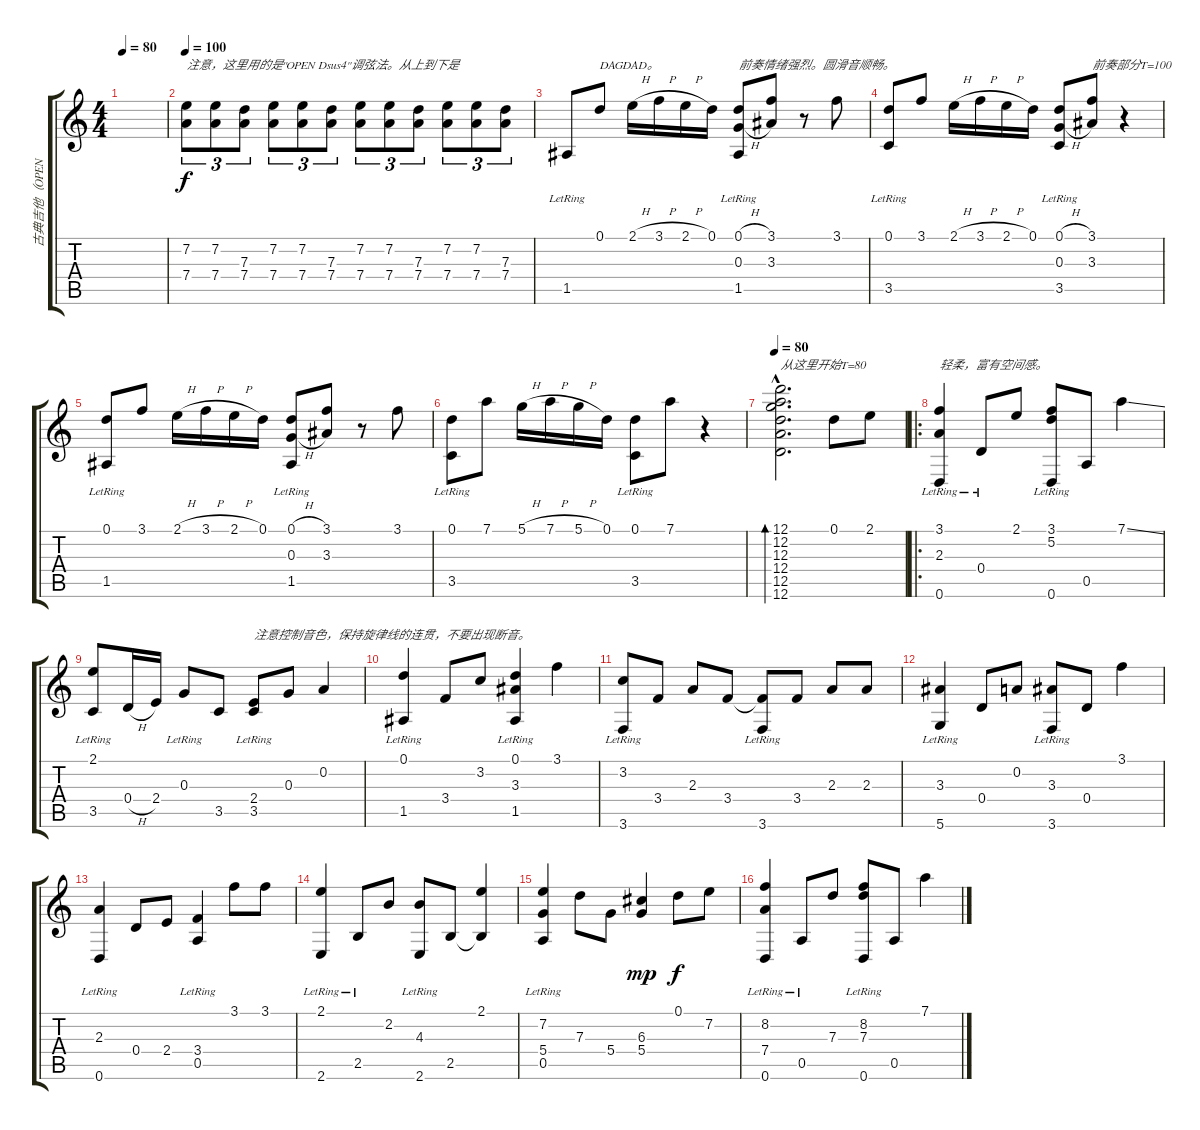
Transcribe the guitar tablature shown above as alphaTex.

\track ("古典吉他（OPEN  Dsus4t调弦法DADGAD）" "古典吉他（OPEN ") {instrument acousticguitarnylon}
\staff {score tabs}
\tuning (D4 A3 G3 D3 A2 D2) {hide}
\ts (4 4)
\tempo 80
\clef g2
\ks c
|
\tempo 100
(7.2 7.4).8{tu (3 2) txt "注意，这里用的是\"OPEN Dsus4\"调弦法。从上到下是"} (7.2 7.4).8{tu (3 2)} (7.3 7.4).8{tu (3 2)} (7.2 7.4).8{tu (3 2)} (7.2 7.4).8{tu (3 2)} (7.3 7.4).8{tu (3 2)} (7.2 7.4).8{tu (3 2)} (7.2 7.4).8{tu (3 2)} (7.3 7.4).8{tu (3 2)} (7.2 7.4).8{tu (3 2)} (7.2 7.4).8{tu (3 2)} (7.3 7.4).8{tu (3 2)} |
1.5{lr}.8 0.1.8{txt "DAGDAD。"} 2.1{h}.16 3.1{h}.16 2.1{h}.16 0.1.16 (0.1{h} 0.3{h} 1.5{lr}).8{txt "前奏情绪强烈。圆滑音顺畅。"} (3.1 3.3).8 r.8 3.1.8 |
(0.1 3.5{lr}).8 3.1.8 2.1{h}.16 3.1{h}.16 2.1{h}.16 0.1.16 (0.1{h} 0.3{h} 3.5{lr}).8 (3.1 3.3).8{txt "前奏部分T=100"} r.4 |
(0.1 1.5{lr}).8 3.1.8 2.1{h}.16 3.1{h}.16 2.1{h}.16 0.1.16 (0.1{h} 0.3{h} 1.5{lr}).8 (3.1 3.3).8 r.8 3.1.8 |
(0.1 3.5{lr}).8 7.1.8 5.1{h}.16 7.1{h}.16 5.1{h}.16 0.1.16 (0.1 3.5{lr}).8 7.1.8 r.4 |
\tempo 80
(12.1{hac} 12.2{hac} 12.3{hac} 12.4{hac} 12.5{hac} 12.6{hac}).2{d bd 240 txt "从这里开始T=80" dy f} 0.1.8 2.1.8 |
\ro
(3.1{lr} 2.3 0.6).4{txt "轻柔，富有空间感。"} 0.4{lr}.8 2.1.8 (3.1{lr} 5.2{lr} 0.6).8 0.5.8 7.1{ss}.4 |
(2.1{lr} 3.5{lr}).8 0.4{h}.16 2.4.16 0.3{lr}.8 3.5.8 (2.4 3.5{lr}).8{txt "注意控制音色，保持旋律线的连贯，不要出现断音。"} 0.3.8 0.2.4 |
(0.1{lr} 1.5{lr}).4 3.4.8 3.2.8 (0.1 3.3 1.5{lr}).4 3.1.4 |
(3.2{lr} 3.6{lr}).8 3.4.8 2.3.8 3.4.8 (3.4{t} 3.6{lr}).8 3.4.8 2.3.8 2.3.8 |
(3.3{lr} 5.6{lr}).4 0.4.8 0.2.8 (3.3{lr} 3.6{lr}).8 0.4.8 3.1.4 |
(2.3{lr} 0.6{lr}).4 0.4.8 2.4.8 (3.4 0.5{lr}).4 3.1.8 3.1.8 |
(2.1{lr} 2.6).4 2.5{lr}.8 2.2.8 (4.3{lr} 2.6).8 2.5.8 (2.1 2.5{t}).4 |
(7.2{lr} 5.4 0.5{lr}).4 7.3.8 5.4.8 (6.3 5.4).4{dy mp} 0.1.8{dy f} 7.2.8 |
(8.2{lr} 7.4 0.6).4 0.5{lr}.8 7.3.8 (8.2{lr} 7.3{lr} 0.6).8 0.5.8 7.1{ss}.4
